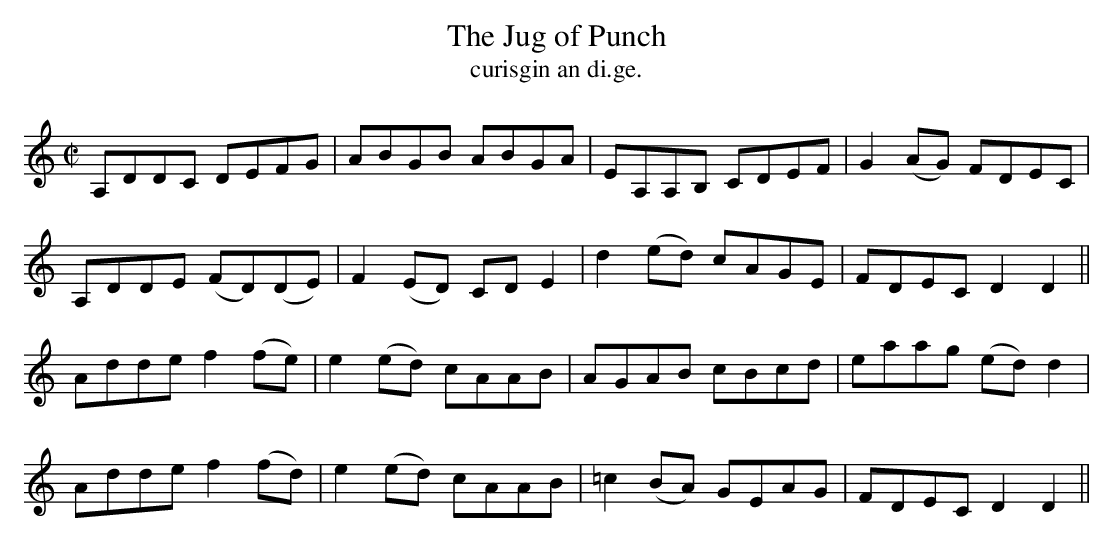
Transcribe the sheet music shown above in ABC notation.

X:1
T: Jug of Punch, The
T: curisgin an di.ge.
M: C|
L: 1/8
K: DDor
A,DDC DEFG|ABGB ABGA|EA,A,B, CDEF|G2 (AG) FDEC|
A,DDE (FD)(DE)|F2 (ED) CD E2|d2 (ed) cAGE|FDEC D2 D2||
Adde f2(fe)|e2 (ed) cAAB|AGAB cBcd|eaag (ed) d2|
Adde f2(fd)|e2 (ed) cAAB|=c2 (BA) GEAG|FDEC D2 D2||
